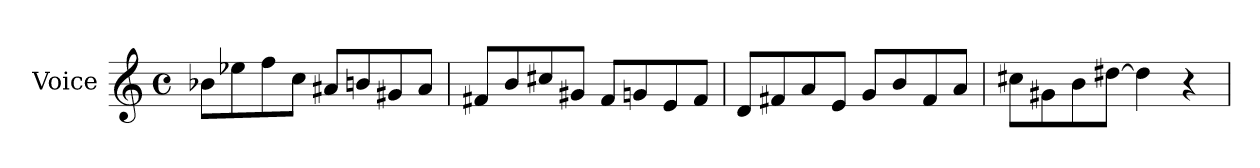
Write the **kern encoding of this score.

**kern
*part1
*staff1
*I"Voice
*I'Voice
*clefG2
*M4/4
*met(c)
=1
8b-X\L
8ee-X\
8ff\
8cc\J
8a#X/L
8bn/
8g#X/
8a#/J
=2
8f#X/L
8b/
8cc#X/
8g#X/J
8f#/L
8gn/
8e/
8f#/J
=3
8d/L
8f#X/
8a/
8e/J
8g/L
8b/
8f#/
8a/J
=4
8cc#X\L
8g#X\
8b\
[>8dd#X\J
4dd#\]
4r
=
*-
